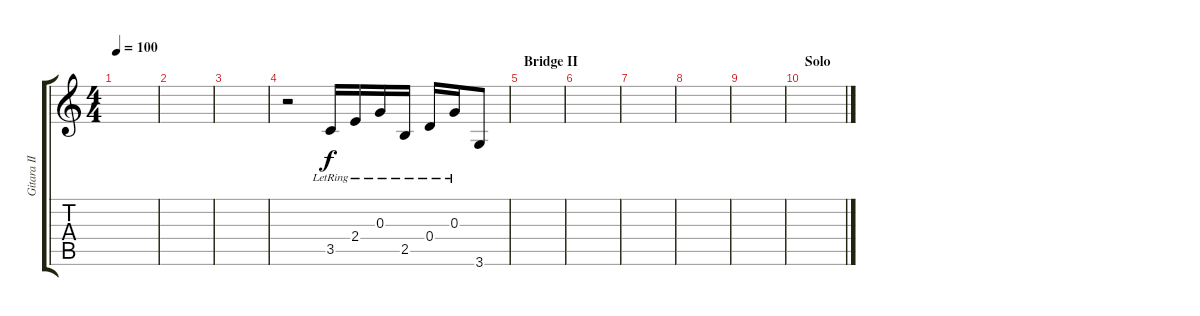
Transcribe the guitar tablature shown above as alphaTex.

\track ("Gitara II" "Gitara II") {instrument distortionguitar}
\staff {score tabs}
\tuning (E4 B3 G3 D3 A2 E2) {hide}
\ts (4 4)
\tempo 100
\clef g2
\ks c
|
|
|
r.2{instrument distortionguitar} 3.5{lr}.16 2.4{lr}.16 0.3{lr}.16 2.5{lr}.16 0.4{lr}.16 0.3{lr}.16 3.6.8 |
\section ("" "Bridge II")
|
|
|
|
|
\section ("" "Solo")
